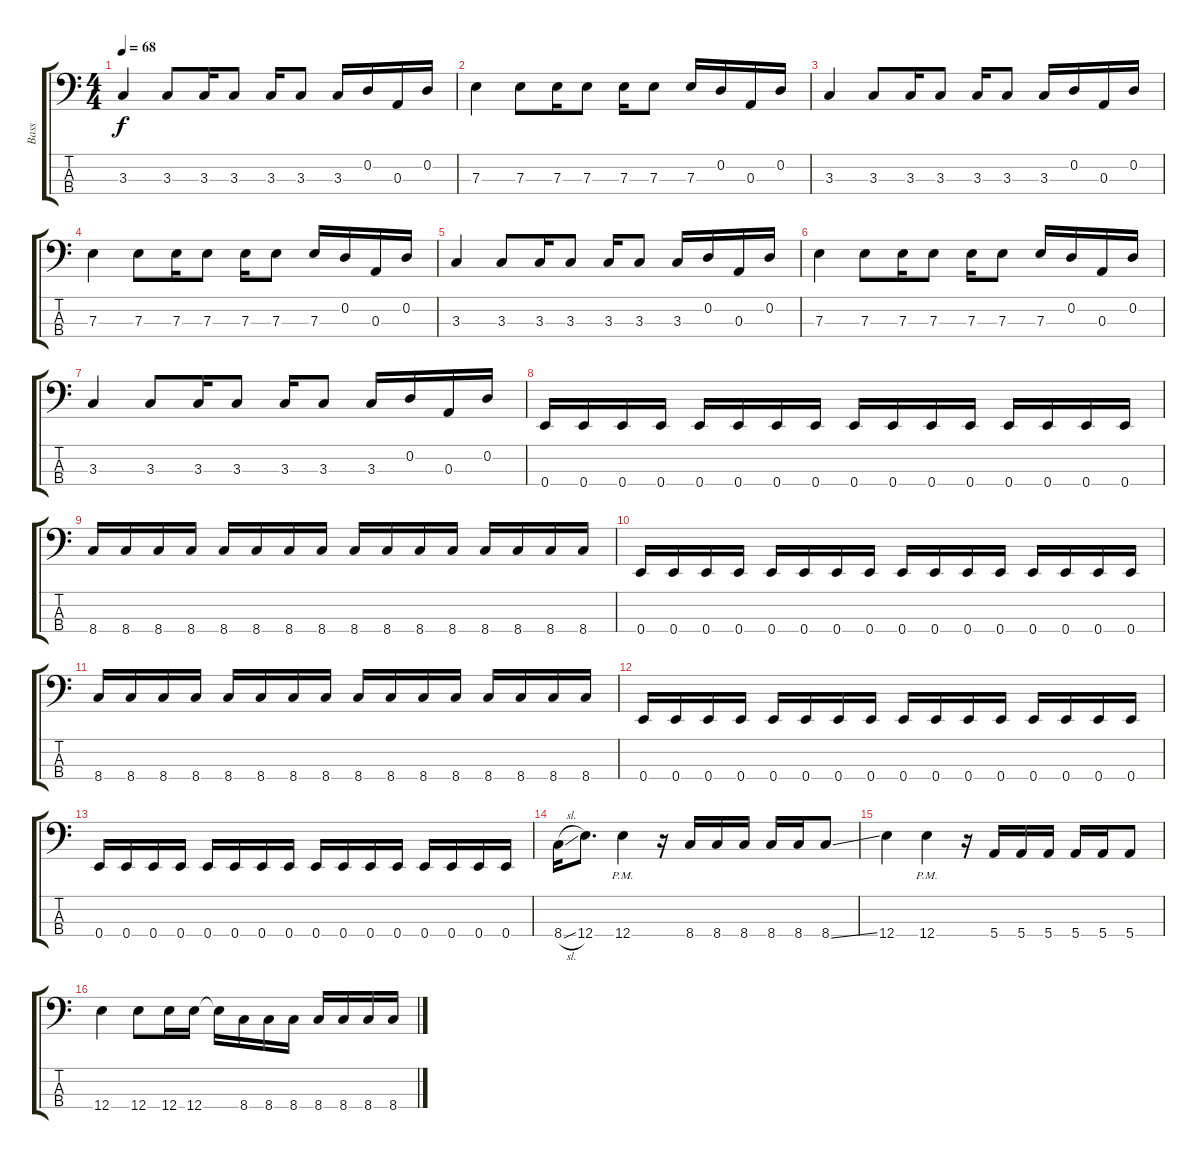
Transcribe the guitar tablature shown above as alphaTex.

\track ("Bass" "Bass") {instrument electricbasspick}
\staff {score tabs}
\tuning (G2 D2 A1 E1) {hide}
\ts (4 4)
\tempo 68
\clef f4
\ks c
3.3.4{dy f} 3.3.8 3.3.16 3.3.8 3.3.16 3.3.8 3.3.16 0.2.16 0.3.16 0.2.16 |
7.3.4 7.3.8 7.3.16 7.3.8 7.3.16 7.3.8 7.3.16 0.2.16 0.3.16 0.2.16 |
3.3.4 3.3.8 3.3.16 3.3.8 3.3.16 3.3.8 3.3.16 0.2.16 0.3.16 0.2.16 |
7.3.4 7.3.8 7.3.16 7.3.8 7.3.16 7.3.8 7.3.16 0.2.16 0.3.16 0.2.16 |
3.3.4 3.3.8 3.3.16 3.3.8 3.3.16 3.3.8 3.3.16 0.2.16 0.3.16 0.2.16 |
7.3.4 7.3.8 7.3.16 7.3.8 7.3.16 7.3.8 7.3.16 0.2.16 0.3.16 0.2.16 |
3.3.4 3.3.8 3.3.16 3.3.8 3.3.16 3.3.8 3.3.16 0.2.16 0.3.16 0.2.16 |
0.4.16 0.4.16 0.4.16 0.4.16 0.4.16 0.4.16 0.4.16 0.4.16 0.4.16 0.4.16 0.4.16 0.4.16 0.4.16 0.4.16 0.4.16 0.4.16 |
8.4.16 8.4.16 8.4.16 8.4.16 8.4.16 8.4.16 8.4.16 8.4.16 8.4.16 8.4.16 8.4.16 8.4.16 8.4.16 8.4.16 8.4.16 8.4.16 |
0.4.16 0.4.16 0.4.16 0.4.16 0.4.16 0.4.16 0.4.16 0.4.16 0.4.16 0.4.16 0.4.16 0.4.16 0.4.16 0.4.16 0.4.16 0.4.16 |
8.4.16 8.4.16 8.4.16 8.4.16 8.4.16 8.4.16 8.4.16 8.4.16 8.4.16 8.4.16 8.4.16 8.4.16 8.4.16 8.4.16 8.4.16 8.4.16 |
0.4.16 0.4.16 0.4.16 0.4.16 0.4.16 0.4.16 0.4.16 0.4.16 0.4.16 0.4.16 0.4.16 0.4.16 0.4.16 0.4.16 0.4.16 0.4.16 |
0.4.16 0.4.16 0.4.16 0.4.16 0.4.16 0.4.16 0.4.16 0.4.16 0.4.16 0.4.16 0.4.16 0.4.16 0.4.16 0.4.16 0.4.16 0.4.16 |
8.4{sl}.16 12.4.8{d} 12.4{pm}.4 r.16 8.4.16 8.4.16 8.4.16 8.4.16 8.4.16 8.4{ss}.8 |
12.4.4 12.4{pm}.4 r.16 5.4.16 5.4.16 5.4.16 5.4.16 5.4.16 5.4.8 |
12.4.4 12.4.8 12.4.16 12.4.16 12.4{t}.16 8.4.16 8.4.16 8.4.16 8.4.16 8.4.16 8.4.16 8.4.16
